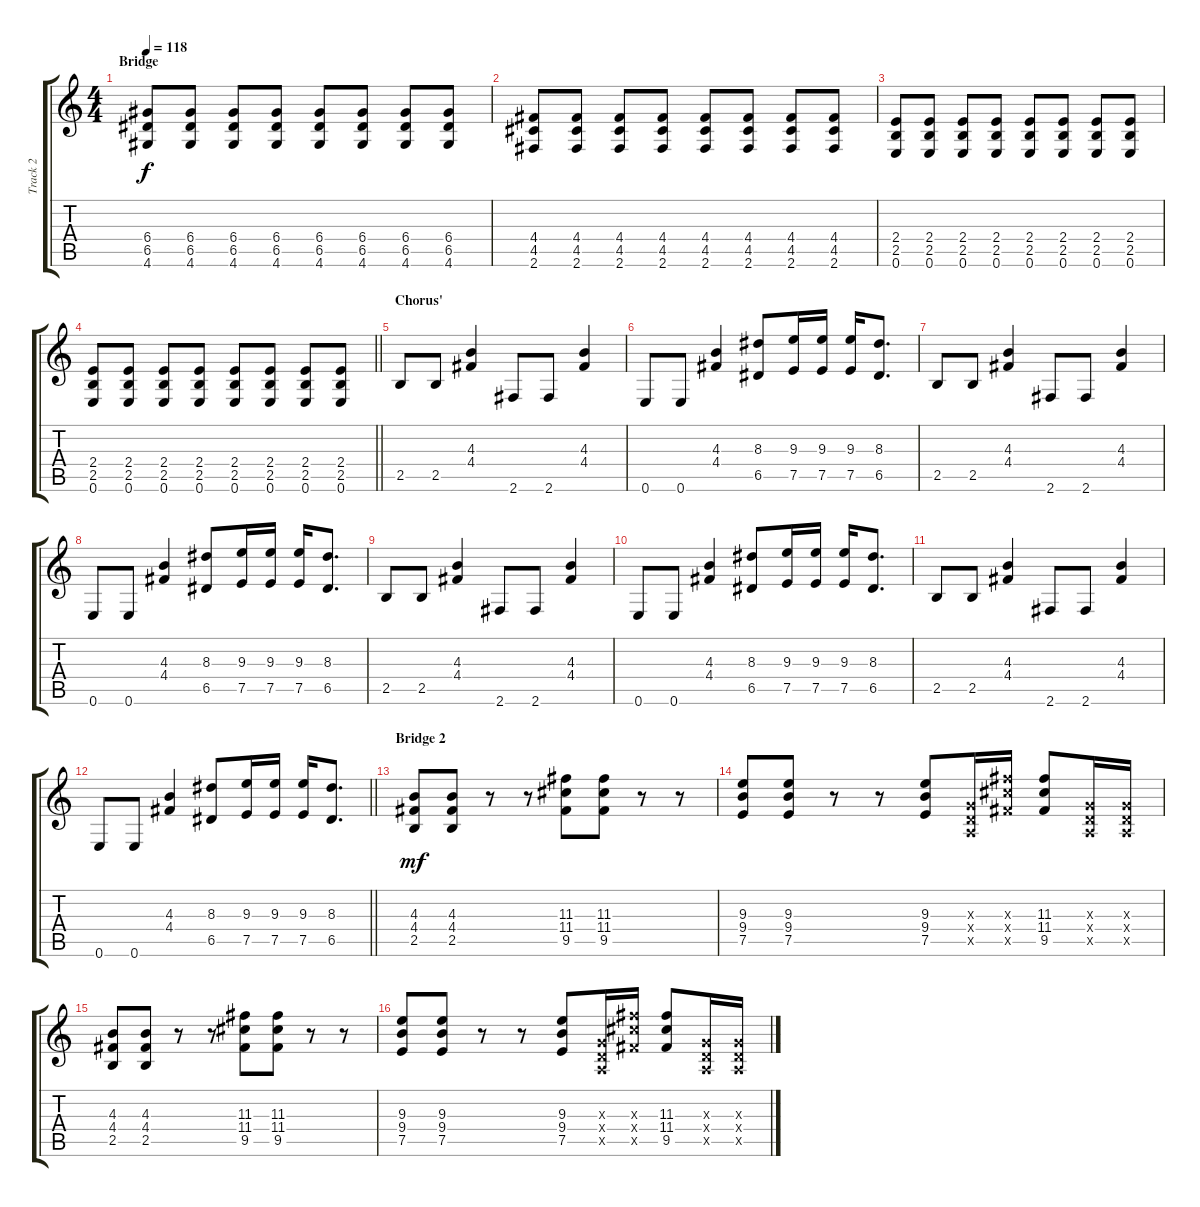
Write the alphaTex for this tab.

\track ("Track 2" "Track 2") {instrument distortionguitar}
\staff {score tabs}
\tuning (E4 B3 G3 D3 A2 E2) {hide}
\ts (4 4)
\section ("" "Bridge")
\tempo 118
\clef g2
\ks c
(6.4 6.5 4.6).8{dy f} (6.4 6.5 4.6).8 (6.4 6.5 4.6).8 (6.4 6.5 4.6).8 (6.4 6.5 4.6).8 (6.4 6.5 4.6).8 (6.4 6.5 4.6).8 (6.4 6.5 4.6).8 |
(4.4 4.5 2.6).8 (4.4 4.5 2.6).8 (4.4 4.5 2.6).8 (4.4 4.5 2.6).8 (4.4 4.5 2.6).8 (4.4 4.5 2.6).8 (4.4 4.5 2.6).8 (4.4 4.5 2.6).8 |
(2.4 2.5 0.6).8 (2.4 2.5 0.6).8 (2.4 2.5 0.6).8 (2.4 2.5 0.6).8 (2.4 2.5 0.6).8 (2.4 2.5 0.6).8 (2.4 2.5 0.6).8 (2.4 2.5 0.6).8 |
\barLineRight lightlight
(2.4 2.5 0.6).8 (2.4 2.5 0.6).8 (2.4 2.5 0.6).8 (2.4 2.5 0.6).8 (2.4 2.5 0.6).8 (2.4 2.5 0.6).8 (2.4 2.5 0.6).8 (2.4 2.5 0.6).8 |
\section ("" "Chorus'")
2.5.8 2.5.8 (4.3 4.4).4 2.6.8 2.6.8 (4.3 4.4).4 |
0.6.8 0.6.8 (4.3 4.4).4 (8.3 6.5).8 (9.3 7.5).16 (9.3 7.5).16 (9.3 7.5).16 (8.3 6.5).8{d} |
2.5.8 2.5.8 (4.3 4.4).4 2.6.8 2.6.8 (4.3 4.4).4 |
0.6.8 0.6.8 (4.3 4.4).4 (8.3 6.5).8 (9.3 7.5).16 (9.3 7.5).16 (9.3 7.5).16 (8.3 6.5).8{d} |
2.5.8 2.5.8 (4.3 4.4).4 2.6.8 2.6.8 (4.3 4.4).4 |
0.6.8 0.6.8 (4.3 4.4).4 (8.3 6.5).8 (9.3 7.5).16 (9.3 7.5).16 (9.3 7.5).16 (8.3 6.5).8{d} |
2.5.8 2.5.8 (4.3 4.4).4 2.6.8 2.6.8 (4.3 4.4).4 |
\barLineRight lightlight
0.6.8 0.6.8 (4.3 4.4).4 (8.3 6.5).8 (9.3 7.5).16 (9.3 7.5).16 (9.3 7.5).16 (8.3 6.5).8{d} |
\section ("" "Bridge 2")
(4.3 4.4 2.5).8{dy mf instrument distortionguitar} (4.3 4.4 2.5).8 r.8 r.8 (11.3 11.4 9.5).8 (11.3 11.4 9.5).8 r.8 r.8 |
(9.3 9.4 7.5).8 (9.3 9.4 7.5).8 r.8 r.8 (9.3 9.4 7.5).8 (0.3{x} 0.4{x} 0.5{x}).16 (11.3{x} 11.4{x} 9.5{x}).16 (11.3 11.4 9.5).8 (0.3{x} 0.4{x} 0.5{x}).16 (0.3{x} 0.4{x} 0.5{x}).16 |
(4.3 4.4 2.5).8 (4.3 4.4 2.5).8 r.8 r.8 (11.3 11.4 9.5).8 (11.3 11.4 9.5).8 r.8 r.8 |
(9.3 9.4 7.5).8 (9.3 9.4 7.5).8 r.8 r.8 (9.3 9.4 7.5).8 (0.3{x} 0.4{x} 0.5{x}).16 (11.3{x} 11.4{x} 9.5{x}).16 (11.3 11.4 9.5).8 (0.3{x} 0.4{x} 0.5{x}).16 (0.3{x} 0.4{x} 0.5{x}).16
